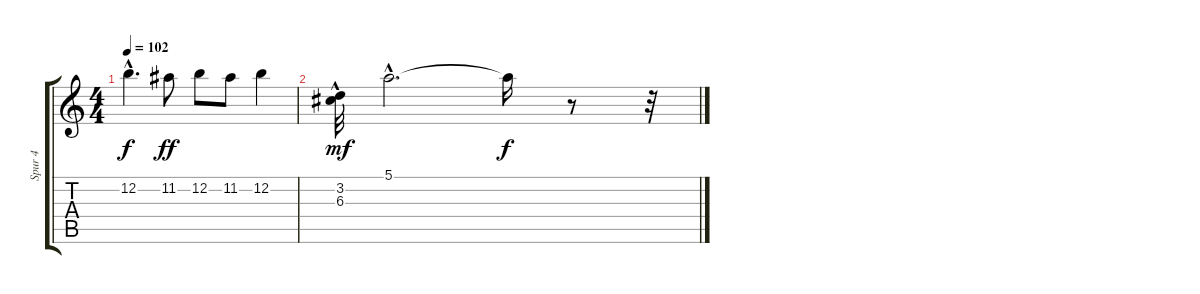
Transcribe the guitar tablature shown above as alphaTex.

\track ("Spur 4" "Spur 4") {instrument electricguitarclean}
\staff {score tabs}
\tuning (E4 B3 G3 D3 A2 E2) {hide}
\ts (4 4)
\tempo 102
\clef g2
\ks c
12.2{hac t}.4{d dy f} 11.2.8{dy ff} 12.2.8 11.2.8 12.2.4 |
(3.2{hac} 6.3{hac}).32{dy mf} 5.1{hac}.2{d} 5.1{t}.16{dy f} r.8 r.32
